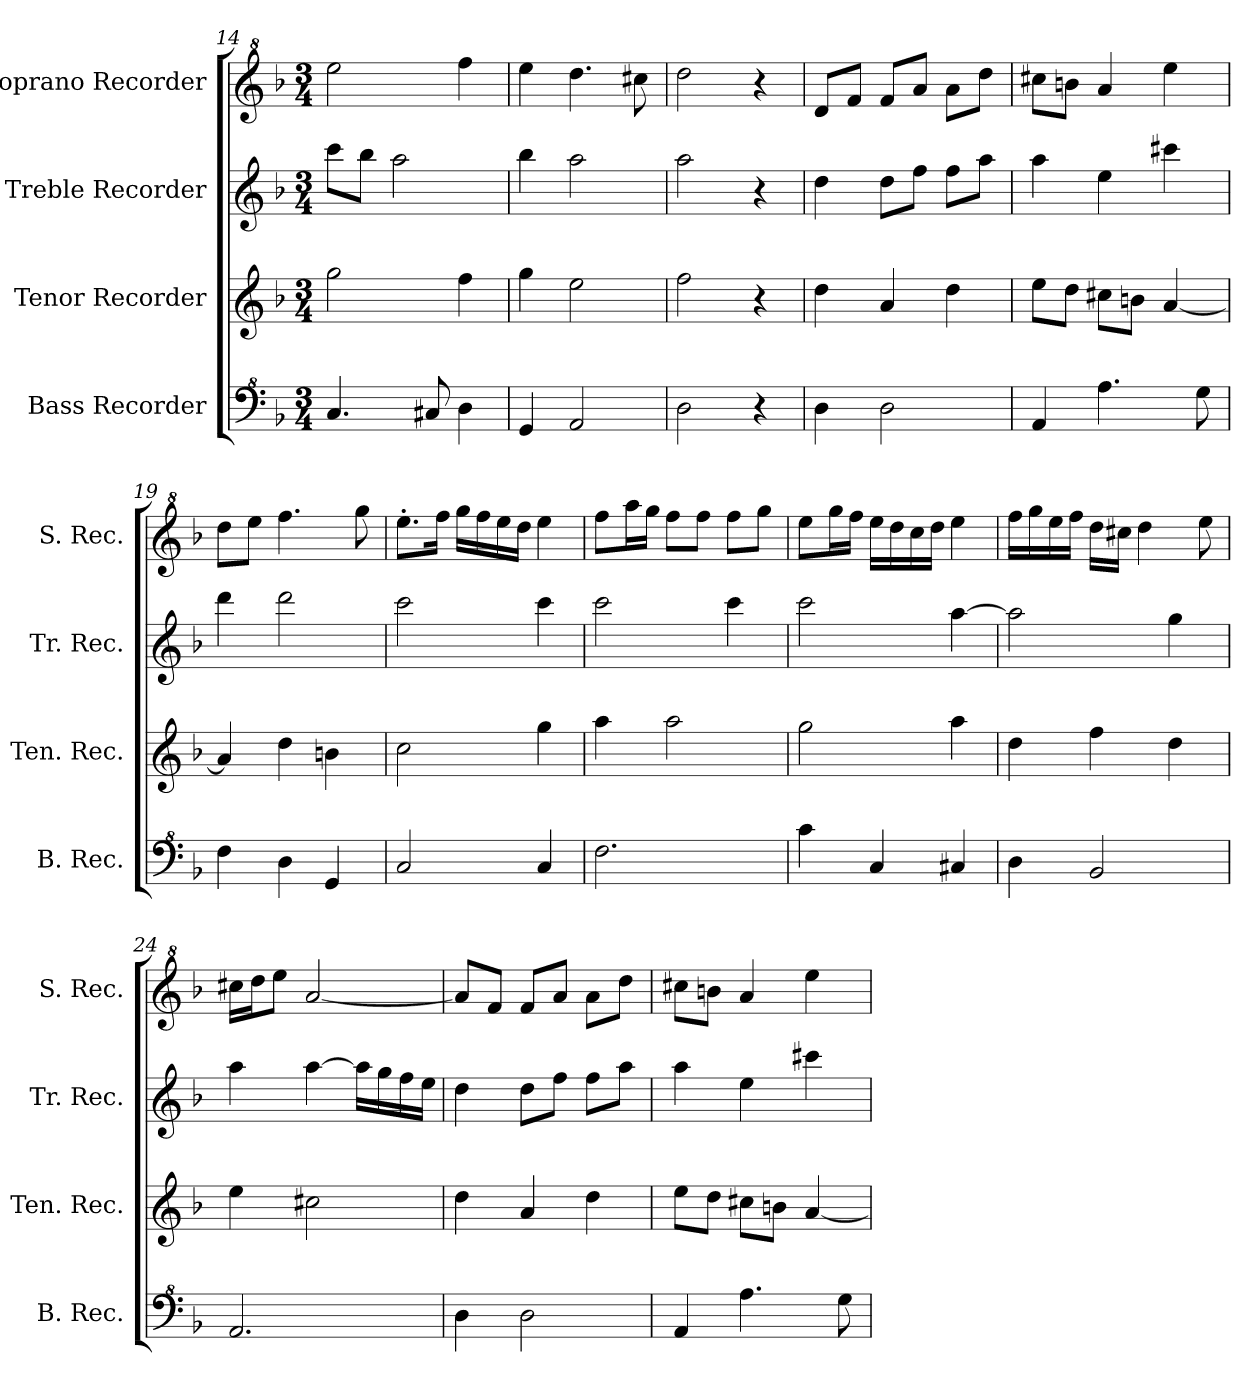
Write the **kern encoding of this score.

**kern	**kern	**kern	**kern
*part4	*part3	*part2	*part1
*staff4	*staff3	*staff2	*staff1
*I"Bass Recorder	*I"Tenor Recorder	*I"Treble Recorder	*I"Soprano Recorder
*I'B. Rec.	*I'Ten. Rec.	*I'Tr. Rec.	*I'S. Rec.
*clefF^4	*clefG2	*clefG2	*clefG^2
*k[b-]	*k[b-]	*k[b-]	*k[b-]
*M3/4	*M3/4	*M3/4	*M3/4
=14	=14	=14	=14
4.c/	2gg\	8ccc\L	2eee\
.	.	8bb-\J	.
.	.	2aa\	.
8c#X/	.	.	.
4d\	4ff\	.	4fff\
=15	=15	=15	=15
4G/	4gg\	4bb-\	4eee\
2A/	2ee\	2aa\	4.ddd\
.	.	.	8ccc#X\
!!LO:LB:g=z
=16	=16	=16	=16
2d\	2ff\	2aa\	2ddd\
4r	4r	4r	4r
=17	=17	=17	=17
4d\	4dd\	4dd\	8dd/L
.	.	.	8ff/J
2d\	4a/	8dd\L	8ff/L
.	.	8ff\J	8aa/J
.	4dd\	8ff\L	8aa\L
.	.	8aa\J	8ddd\J
=18	=18	=18	=18
4A/	8ee\L	4aa\	8ccc#X\L
.	8dd\J	.	8bbn\J
4.a\	8cc#X\L	4ee\	4aa/
.	8bn\J	.	.
.	[4a/	4ccc#X\	4eee\
8g\	.	.	.
=19	=19	=19	=19
4f\	4a/]	4ddd\	8ddd\L
.	.	.	8eee\J
4d\	4dd\	2ddd\	4.fff\
4G/	4bn\	.	.
.	.	.	8ggg\
=20	=20	=20	=20
2c/	2cc\	2ccc\	8.eee'\L
.	.	.	16fff\Jk
.	.	.	16ggg\LL
.	.	.	16fff\
.	.	.	16eee\
.	.	.	16ddd\JJ
4c/	4gg\	4ccc\	4eee\
=21	=21	=21	=21
2.f\	4aa\	2ccc\	8fff\L
.	.	.	16aaa\L
.	.	.	16ggg\JJ
.	2aa\	.	8fff\L
.	.	.	8fff\J
.	.	4ccc\	8fff\L
.	.	.	8ggg\J
!!LO:PB:g=z
=22	=22	=22	=22
4cc\	2gg\	2ccc\	8eee\L
.	.	.	16ggg\L
.	.	.	16fff\JJ
4c/	.	.	16eee\LL
.	.	.	16ddd\
.	.	.	16ccc\
.	.	.	16ddd\JJ
4c#X/	4aa\	[4aa\	4eee\
=23	=23	=23	=23
4d\	4dd\	2aa\]	16fff\LL
.	.	.	16ggg\
.	.	.	16eee\
.	.	.	16fff\JJ
2B-/	4ff\	.	16ddd\LL
.	.	.	16ccc#X\JJ
.	.	.	4ddd\
.	4dd\	4gg\	.
.	.	.	8eee\
=24	=24	=24	=24
2.A/	4ee\	4aa\	16ccc#X\LL
.	.	.	16ddd\J
.	.	.	8eee\J
.	2cc#X\	[4aa\	[2aa/
.	.	16aa\LL]	.
.	.	16gg\	.
.	.	16ff\	.
.	.	16ee\JJ	.
=25	=25	=25	=25
4d\	4dd\	4dd\	8aa/L]
.	.	.	8ff/J
2d\	4a/	8dd\L	8ff/L
.	.	8ff\J	8aa/J
.	4dd\	8ff\L	8aa\L
.	.	8aa\J	8ddd\J
=26	=26	=26	=26
4A/	8ee\L	4aa\	8ccc#X\L
.	8dd\J	.	8bbn\J
4.a\	8cc#X\L	4ee\	4aa/
.	8bn\J	.	.
.	[4a/	4ccc#X\	4eee\
8g\	.	.	.
=	=	=	=
*-	*-	*-	*-
